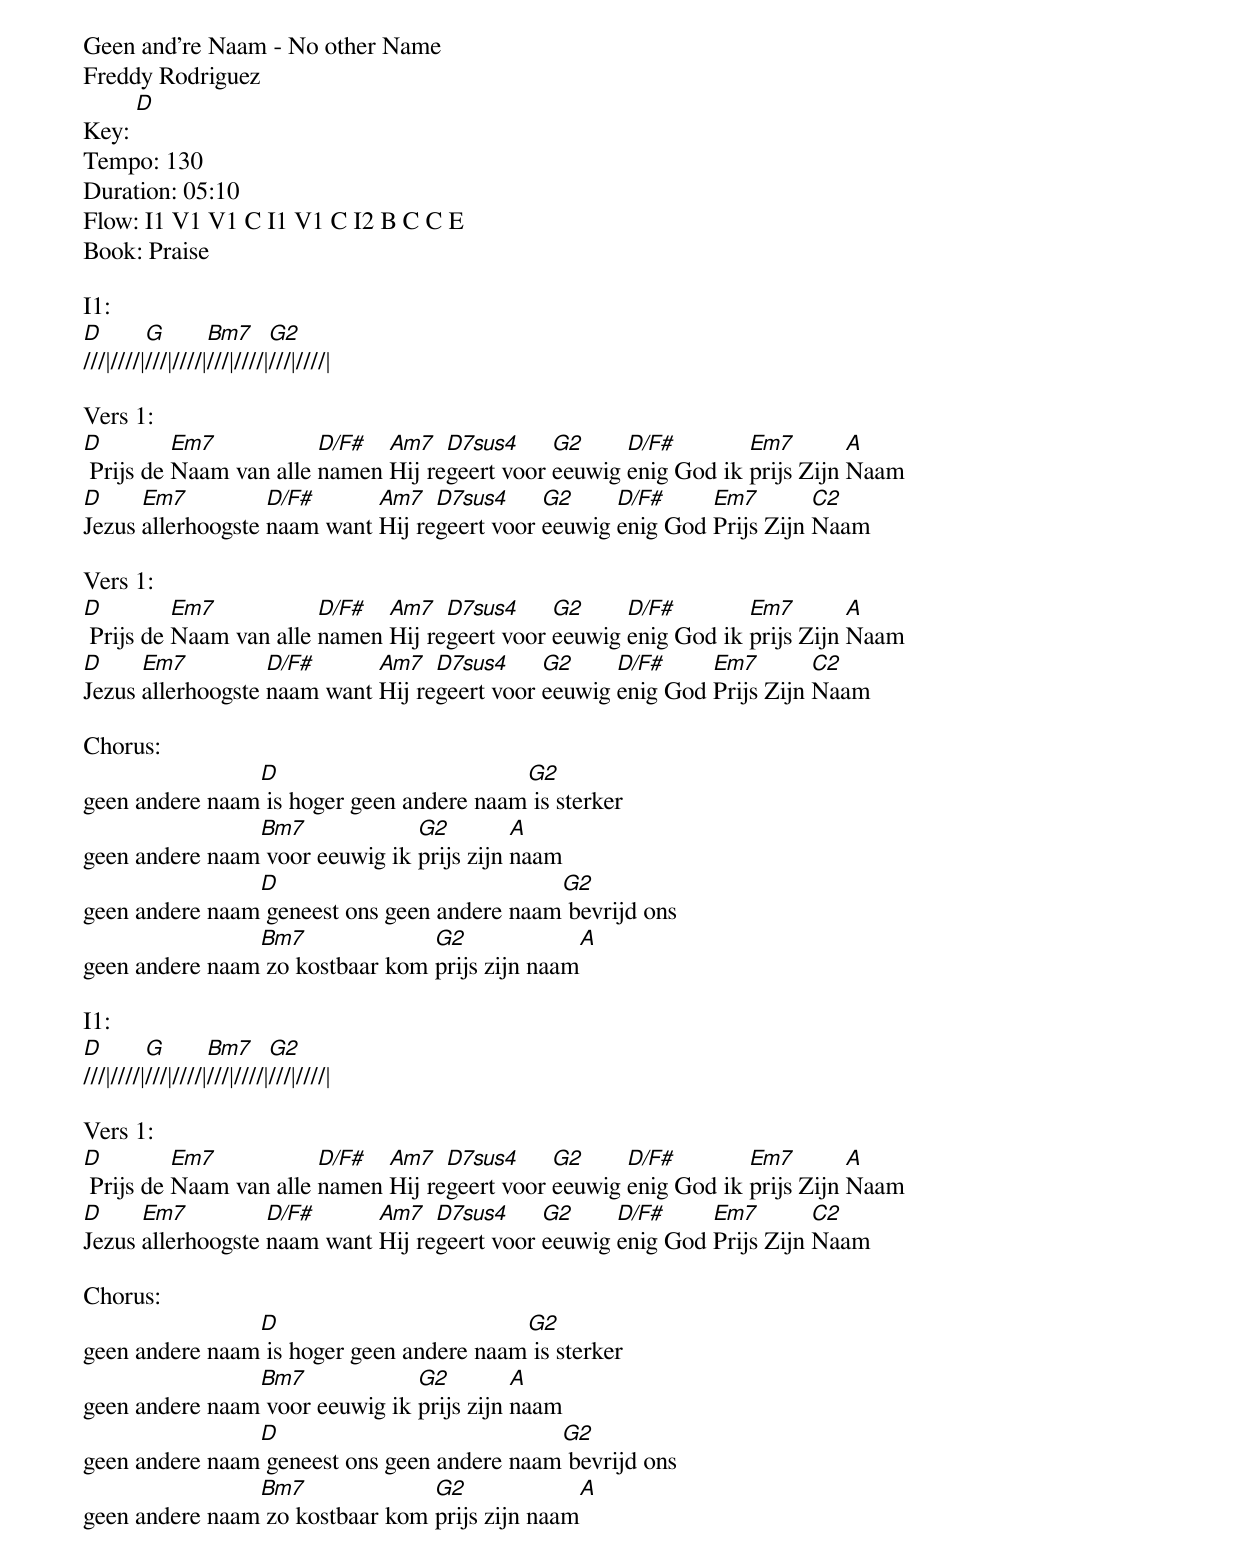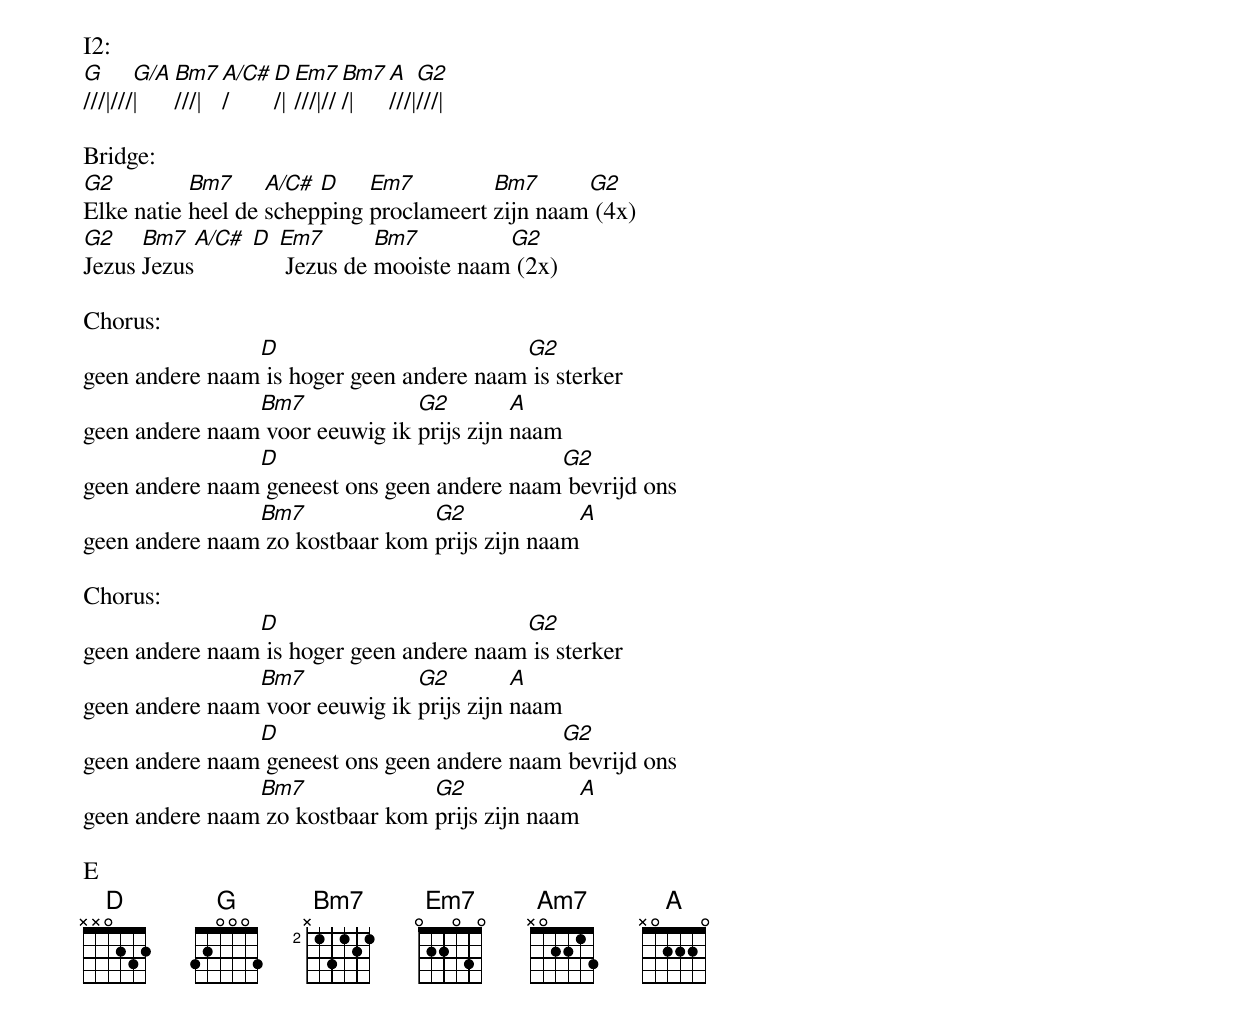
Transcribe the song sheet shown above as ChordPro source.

Geen and’re Naam - No other Name
Freddy Rodriguez
Key: [D]
Tempo: 130
Duration: 05:10
Flow: I1 V1 V1 C I1 V1 C I2 B C C E
Book: Praise

I1:
[D]///|////|[G]///|////|[Bm7]///|////|[G2]///|////|

Vers 1:
[D] Prijs de [Em7]Naam van alle [D/F#]namen [Am7]Hij re[D7sus4]geert voor [G2]eeuwig [D/F#]enig God ik [Em7]prijs Zijn [A]Naam
[D]Jezus [Em7]allerhoogste [D/F#]naam want [Am7]Hij re[D7sus4]geert voor [G2]eeuwig [D/F#]enig God [Em7]Prijs Zijn [C2]Naam

Vers 1:
[D] Prijs de [Em7]Naam van alle [D/F#]namen [Am7]Hij re[D7sus4]geert voor [G2]eeuwig [D/F#]enig God ik [Em7]prijs Zijn [A]Naam
[D]Jezus [Em7]allerhoogste [D/F#]naam want [Am7]Hij re[D7sus4]geert voor [G2]eeuwig [D/F#]enig God [Em7]Prijs Zijn [C2]Naam

Chorus:
geen andere naam[D] is hoger geen andere naam[G2] is sterker
geen andere naam[Bm7] voor eeuwig ik [G2]prijs zijn [A]naam
geen andere naam[D] geneest ons geen andere naam[G2] bevrijd ons
geen andere naam[Bm7] zo kostbaar kom [G2]prijs zijn naam[A]

I1:
[D]///|////|[G]///|////|[Bm7]///|////|[G2]///|////|

Vers 1:
[D] Prijs de [Em7]Naam van alle [D/F#]namen [Am7]Hij re[D7sus4]geert voor [G2]eeuwig [D/F#]enig God ik [Em7]prijs Zijn [A]Naam
[D]Jezus [Em7]allerhoogste [D/F#]naam want [Am7]Hij re[D7sus4]geert voor [G2]eeuwig [D/F#]enig God [Em7]Prijs Zijn [C2]Naam

Chorus:
geen andere naam[D] is hoger geen andere naam[G2] is sterker
geen andere naam[Bm7] voor eeuwig ik [G2]prijs zijn [A]naam
geen andere naam[D] geneest ons geen andere naam[G2] bevrijd ons
geen andere naam[Bm7] zo kostbaar kom [G2]prijs zijn naam[A]

I2:
[G]///|///[G/A]|[Bm7]///|[A/C#]/[D]/|[Em7]///|//[Bm7]/|[A]///|[G2]///|

Bridge:
[G2]Elke natie [Bm7]heel de [A/C#]schep[D]ping [Em7]proclameert [Bm7]zijn naam[G2] (4x)
[G2]Jezus [Bm7]Jezus[A/C#] [D] [Em7] Jezus de [Bm7]mooiste naam[G2] (2x)

Chorus:
geen andere naam[D] is hoger geen andere naam[G2] is sterker
geen andere naam[Bm7] voor eeuwig ik [G2]prijs zijn [A]naam
geen andere naam[D] geneest ons geen andere naam[G2] bevrijd ons
geen andere naam[Bm7] zo kostbaar kom [G2]prijs zijn naam[A]

Chorus:
geen andere naam[D] is hoger geen andere naam[G2] is sterker
geen andere naam[Bm7] voor eeuwig ik [G2]prijs zijn [A]naam
geen andere naam[D] geneest ons geen andere naam[G2] bevrijd ons
geen andere naam[Bm7] zo kostbaar kom [G2]prijs zijn naam[A]

E
